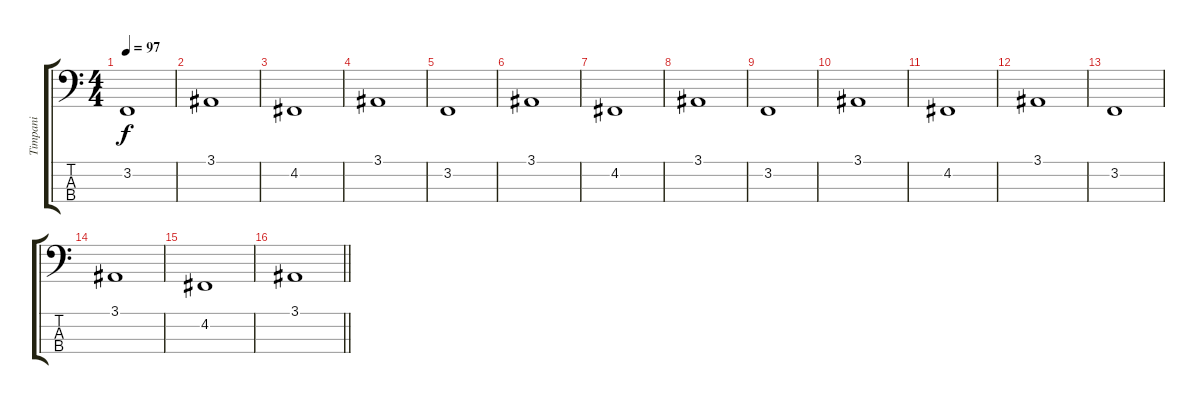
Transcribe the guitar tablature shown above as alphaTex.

\track ("Timpani" "Timpani") {instrument timpani}
\staff {score tabs}
\tuning (G2 D2 A1 E1) {hide}
\ts (4 4)
\tempo 97
\clef f4
\ks c
3.2.1{dy f} |
3.1.1 |
4.2.1 |
3.1.1 |
3.2.1 |
3.1.1 |
4.2.1 |
3.1.1 |
3.2.1 |
3.1.1 |
4.2.1 |
3.1.1 |
3.2.1 |
3.1.1 |
4.2.1 |
\barLineRight lightlight
3.1.1
